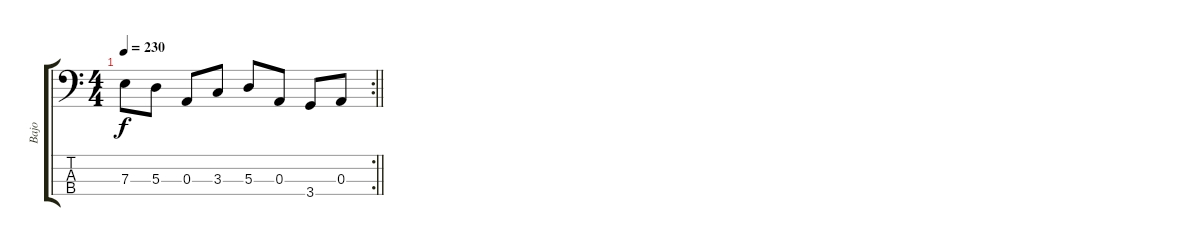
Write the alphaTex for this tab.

\track ("Bajo" "Bajo") {instrument electricbasspick}
\staff {score tabs}
\tuning (G2 D2 A1 E1) {hide}
\rc 2
\ts (4 4)
\tempo 230
\clef f4
\barLineRight lightlight
\ks c
7.3.8{dy f} 5.3.8 0.3.8 3.3.8 5.3.8 0.3.8 3.4.8 0.3.8
